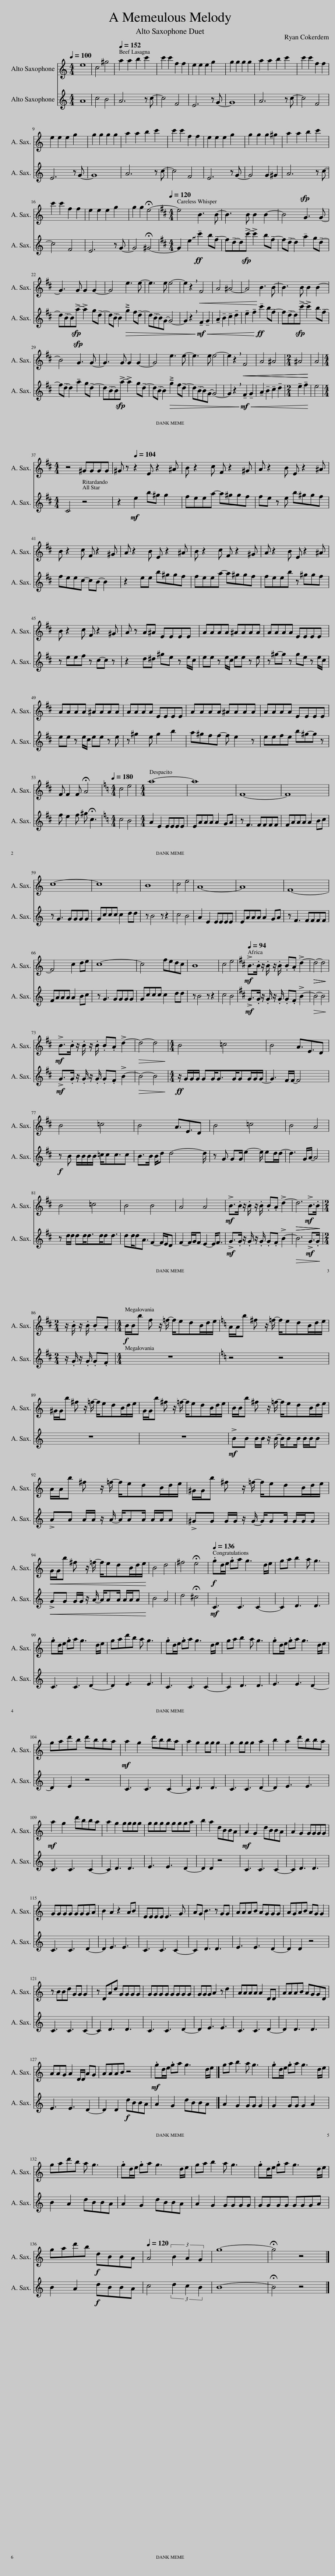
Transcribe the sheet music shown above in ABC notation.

X:1
%%score 1 2
L:1/8
Q:1/4=100
M:4/4
I:linebreak $
K:none
V:1 treble transpose=-9
V:2 treble transpose=-9
V:1
[K:C] e8 | c4 ^g4 |[Q:1/4=152] a2 a2 b2 c'2 | c'2 c'2 f2 f2 | e2 e2 e2 g2 | %5
 g2 g2 g2 g2 | a2 a2 b2 c'2 | c'2 c'2 f2 f2 |$ e2 e2 e2 g2 | g2 g2 g2 g2 | %10
 a2 a2 b2 c'2 | c'2 c'2 f2 f2 | e2 e2 e2 g2 | g2 g2 g2 ^g2 | a2 a2 b2 c'2 |$ %15
 c'2 c'2 f2 f2 | e2 e2 e2 g2 | g2 g2 !fermata!e4- |[K:D][M:4/4][Q:1/4=120] e4 B3 B- | B3 B B2 B2- | %20
 B4 G3 G- |$ G3 G G2 G2- | G4 e3 e- | e3 e e4- | e2 !breath!z2!<(! F4 | %25
 A4 ^A4- | A4!<)! B3 B- | B3 B B2 B2- |$ B4 G3 G- | G3 G G2 G2- | %30
 G4 e3 e- | e3 e e4- | e2 !breath!z2!<(!!<(! F4 | A4 ^A4 |[M:2/4] ^A4!<)!!<)! | %35
 A4 |$[M:4/4] z4 ^GGGG | ^G z[Q:1/4=104] z2 E z2 ^A | B z2 c F z2 ^G | A z2 B E z2 ^A |$ %40
 B z2 c F z2 ^G | A z2 B E z2 ^A | B z2 c F z2 ^G | A z2 B E z2 ^A |$ B z2 c F z2 ^G | %45
 A z A^A EEEE | AAAA ^AAAA | AAAA EEEE |$ AAAA ^AAAA | AAAA EEEE | %50
 AAAA ^AAAA | AAAA EEEE |$ F F2 F !fermata!A4 |[K:C][M:4/4][Q:1/4=180] c4 e4 |[K:C][M:4/4] a8- | %55
 a8 | F8- | F8 |$ c8- | c8 | %60
 B8 | c4 e4 | A8- | A8 | F8- |$ %65
 F4 c2 de | c8- | c4 fedc | B8 | c4 e4 | %70
[K:D][Q:1/4=94]!mf! !>!B>.B z/ .B/ z/ .B/ .B.A !>!d2- |!>(!!>(! d4- d4!>)!!>)! |$!mf! !>!B>.B z/ .B/ z/ .B/ .B.A !>!d2- |!>(! d4- d4!>)! |[M:4/4] B4 =c4 | %75
 B4 A3/2E3/2D |$ B4 =c4 | B4 A3/2E3/2D | B4 =c4 | B4 A4 |$ %80
 B4 =c4 | B4 B4 | A4 A4 |!mf! !>!B>.B z/ .B/ z/ .B/ .B.A !>!d2- |!>(!!>(! d6!mf! !>!B>.B!>)!!>)! |$ %85
[M:2/4] z/ .B/ z/ .B/ .B.A |[M:4/4]!f! B/B/b f z/ =f/- f/edB/d/e/ |[K:C] A/A/b ^f z/ =f/- f/edB/d/e/ |$ ^G/G/b ^f z/ =f/- f/edB/d/e/ | G/G/b ^f z/ =f/- f/edB/d/e/ | %90
 B/B/b ^f z/ =f/- f/edB/d/e/ |$ A/A/b ^f z/ =f/- f/edB/d/e/ | ^G/G/b ^f z/ =f/- f/edB/d/e/ |$!<(! G/G/b ^f z/ =f/- f/edB/d/e/!<)! | B4 d4 | %95
 ^f4 !fermata!e4 |[Q:1/4=136]!f! .gd/e/ .ga g3 d/e/ | ga b2 a g3 |$ .gd/e/ .ga g3 d/e/ | gad'b a g3 | %100
 .gd/e/ .ga g3 d/e/ | ga b2 a g3 | .gd/e/ .ga g3 d/e/ |$ gad'b d'bba |!mf! a2 g2 d'bba | %105
 a2 g2 gg g2 | g2 gg g2 a2 | b2 a2 d'bba |$!mf! a2 g2 d'bba | a2 g2 gggg | %110
 gggg ggga | b2 a2 dBBA |!mf! A2 G2 dBBA | A2 G2 GGGG |$ GGGG GGGA | %115
 B2 A2 z2 AB | EEEE E3 G | AG B3 z GG | AAAB AGGG | AGAB AG G2 |$ %120
 z BBd GG G2 | z DAd GGGG | GGGG GGGG | GGG A2 z d2 | AAAA A2 DD | %125
 AAAB AGGD |$ AAG A2 D/D/ AG | AAAB z4 |!mf! .gd/e/ .ga g3 d/e/ |] ga b2 a g3 | %130
 .gd/e/ .ga g3 d/e/ |$ gad'b a g3 | .gd/e/ .ga g3 d/e/ | ga b2 a g3 | .gd/e/ .ga g3 d/e/ |$ %135
 gad'b!f! dBBA |[Q:1/4=120] A4 (3B2 A2 G2 | g8- | !fermata!g4 z4 |] %139
V:2
[K:C] A8 | c4 B4 | A6 z c- | c4 F4 | E6 z G- | %5
 G8 | A6 z c- | c4 F4 |$ E6 z G- | G8 | %10
 A6 z c- | c4 F4 | E6 z G- | G4 G2 ^G2 | A6 z c- |$ %15
 c4 F4 | E6 z G- | G4 !fermata!^G4- |[K:D][M:4/4] G2 !~(!e2!ff! !~)!!tenuto!c'2 b!tenuto!f- | f!tenuto!d-d!>!c'- !>!c'2 b!tenuto!f- | %20
 f!tenuto!d- d2 !tenuto!a2 g!tenuto!d- |$ d!tenuto!B-B!>!a- !>!a2 g!tenuto!d- | d!tenuto!B- B2!>(! g2 f!tenuto!d- | d!tenuto!B-BG- G4- | G2 !breath!z2!>)!!mf!!<(! !tenuto!F2 !tenuto!G2 | %25
 !tenuto!A2 !tenuto!B2 !tenuto!c2 !tenuto!d2 | !tenuto!e2 !tenuto!f2!<)!!ff! !tenuto!c'2 b!tenuto!f- | f!tenuto!d-d!>!c'- !>!c'2 b!tenuto!f- |$ f!tenuto!d- d2 !tenuto!a2 g!tenuto!d- | d!tenuto!B-B!>!a- !>!a2 g!tenuto!d- | %30
 d!tenuto!B- B2!>(! g2 f!tenuto!d- | d!tenuto!B-BG- G4- | G2 !breath!z2!>)!!mf!!<(! !tenuto!F2 !tenuto!G2 | !tenuto!A2 !tenuto!B2 !tenuto!c2 !tenuto!d2 |[M:2/4] !tenuto!e2 !tenuto!f2!<)! | %35
 e4 |$[M:4/4] C4 z4 | z2!mf! e2 b^g g2 | feea- a^ggf | fe z e b^ggf |$ %40
 feec- cB- B2 | z2 ee b^ggf | feea- a^ggf | feeb z ^ggf |$ z eef z c-c z | %45
 z2 d^d ^ge z e/c/ | ee z e/c/ ee z e | z ^g-g z ge z e/c/ |$ ee z e/c/ ee z e | z ^g2 e g2 b2 | %50
 a^gff- f e2 z | eefe b^g-g z |$ f e2 f ^g !fermata!c3 |[K:C][M:4/4] c4 B4 |[K:C][M:4/4] A2 E2 EEEE | %55
 EAAA A2 GA | z F3 FFFF | FAAA A2 Bc |$ z G3 GGGG | Gccc c2 dd | %60
 z B4 z z2 | c4 B4 | A2 E2 EEEE | EAAA A2 GA | z F3 FFFF |$ %65
 FAAA A2 Bc | z G3 GGGG | Gccc c2 dd | z B4 z z2 | c4 B4 | %70
[K:D]!mf! !>!G>.G z/ .G/ z/ .G/ .G.F !>!B2- |!>(! B4- B4!>)! |$!mf! !>!G>.G z/ .G/ z/ .G/ .G.F !>!B2- |!>(! B4- B4!>)! |[M:4/4]!ff! z/ G/G/G/ GG<GG/GG/G/G/- | %75
 G3 F/F/- F4 |$!f! z B B/B/B/B/ =c/cc3/2c | B>B B/d d4- d/ | z G GG/ e2- e/ ed/d/- | d3 G/A/- A4 |$ %80
 z d/d/ dd<dd/dd3/2 | dd/dA3/2 F2- F/E/D | F2- F/G/F E2- E<F |!mf! !>!G>.G z/ .G/ z/ .G/ .G.F !>!B2- |!>(! B6!mf! !>!G>.G!>)! |$ %85
[M:2/4] z/ .G/ z/ .G/ .G.F |[M:4/4] z8 |[K:C] z4 z4 |$ z8 | z8 | %90
!mf! !>!BB B/B/ z/ B/- B/BB/ B/B/B |$ !>!AA A/A/ z/ A/- A/AA/ A/A/A | !>!^GG G/G/ z/ G/- G/GG/ G/G/G |$!<(! !>!GG G/G/ z/ A/- A/AA/ A/A/A!<)! | B4 A4 | %95
 d4 !fermata!^c4 |!mf! C3 C3 C2- | C2 D3 D3 |$ C3 C3 D2- | D2 E3 E3 | %100
 C3 C3 C2- | C2 D3 D3 | E3 E3 D2- |$ D2 E2 z4 | C3 C3 C2- | %105
 C2 D3 D3 | C3 C3 D2- | D2 E3 E3 |$ C3 C3 C2- | C2 D3 D3 | %110
 E3 E3 D2- | D2 D2 z4 | C3 C3 C2- | C2 D3 D3 |$ C3 C3 D2- | %115
 D2 E3 E3 | C3 C3 C2- | C2 D3 D3 | E3 E3 D2- | D2 D2 z4 |$ %120
 C3 C3 C2- | C2 D3 D3 | C3 C3 D2- | D2 E3 E3 | C3 C3 D2- | %125
 D2 D3 D3 |$ E3 E3 D2- | D2 D2!f! dBBA | A2 G2 dBBA |] A2 G2 GG G2 | %130
 G2 GG G2 A2 |$ B2 A2 dBBA | A2 G2 dBBA | A2 G2 GGGG | GGGG GGGA |$ %135
 B2 A2!f! dBBA | c4 (3d2 c2 B2 | B8- | !fermata!B4 z4 |] %139
